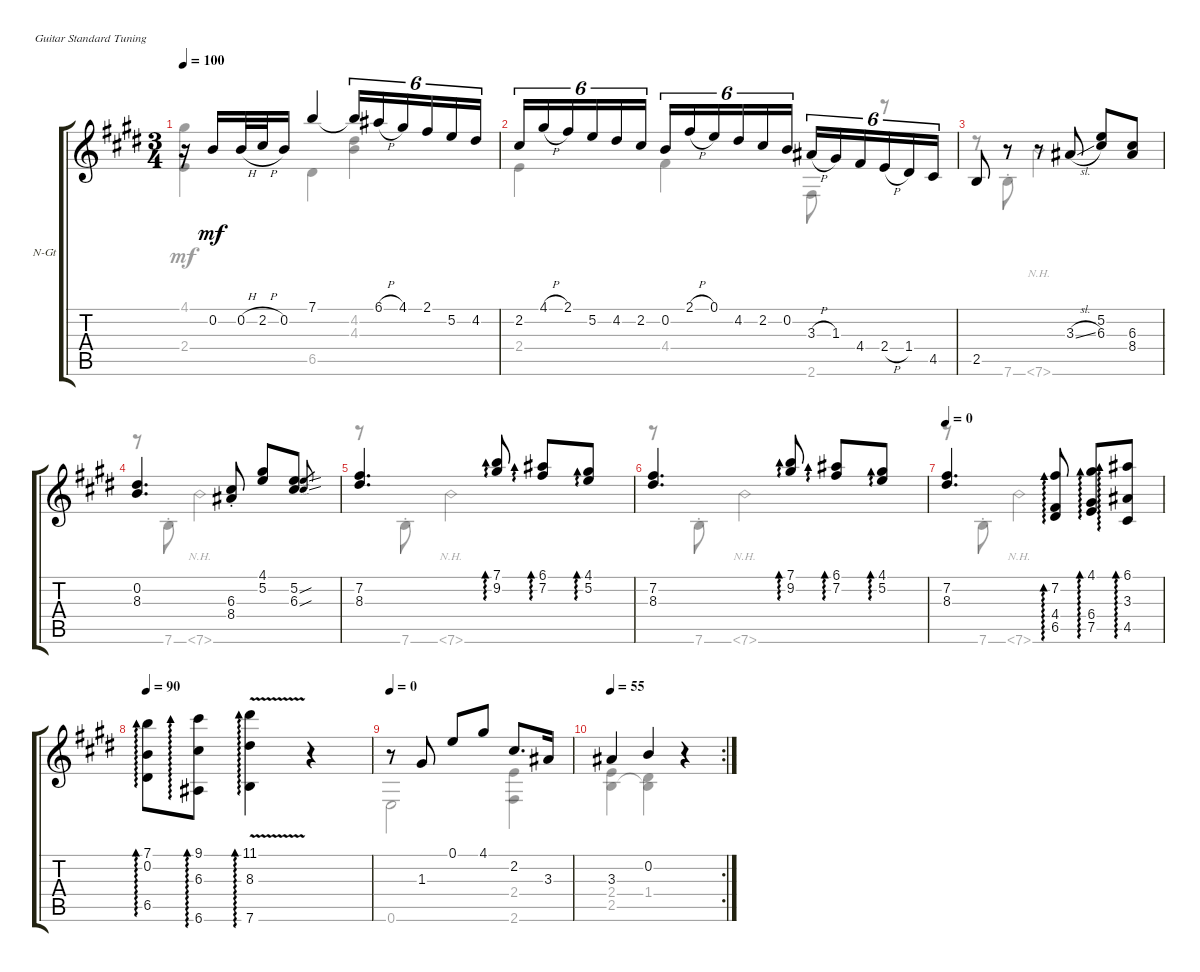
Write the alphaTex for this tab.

\bracketExtendMode groupsimilarinstruments
\firstSystemTrackNameOrientation horizontal
\otherSystemsTrackNameOrientation horizontal
\track ("Untitled" "N-Gt") {instrument acousticgrandpiano}
\staff {score tabs}
\tuning (E4 B3 G3 D3 A2 E2)
\displaytranspose 12
\voice
\ts (3 4)
\tempo 100
\clef g2
\ks e
r.16{dy mf} 0.2.16 0.2{h}.32 2.2{h}.32 0.2.16 7.1.4 7.1{t}.16{tu (6 4)} 6.1{h}.16{tu (6 4)} 4.1.16{tu (6 4)} 2.1.16{tu (6 4)} 5.2.16{tu (6 4)} 4.2.16{tu (6 4)} |
2.2.16{tu (6 4)} 4.1{h}.16{tu (6 4)} 2.1.16{tu (6 4)} 5.2.16{tu (6 4)} 4.2.16{tu (6 4)} 2.2.16{tu (6 4)} 0.2.16{tu (6 4)} 2.1{h}.16{tu (6 4)} 0.1.16{tu (6 4)} 4.2.16{tu (6 4)} 2.2.16{tu (6 4)} 0.2.16{tu (6 4)} 3.3{h}.16{tu (6 4)} 1.3.16{tu (6 4)} 4.4.16{tu (6 4)} 2.4{h}.16{tu (6 4)} 1.4.16{tu (6 4)} 4.5.16{tu (6 4)} |
2.5.8 r.8 r.8 3.3{sl}.8 (5.2 6.3).8 (6.3 8.4).8 |
(8.3 0.2).4{d} (6.3{st} 8.4{st}).8 (4.1 5.2).8 (5.2 6.3).8 (5.2{sou t} 6.3{sou t}).8{gr} |
(7.2 8.3).4{d} (7.1 9.2).8{ad 0} (6.1 7.2).8{ad 0} (4.1 5.2).8{ad 0} |
(7.2 8.3).4{d} (7.1 9.2).8{ad 0} (6.1 7.2).8{ad 0} (4.1 5.2).8{ad 0} |
\tempo 0
(7.2 8.3).4{d} (7.2 4.4 6.5).8{ad 0} (4.1 6.4 7.5).8{ad 0} (6.1 3.3 4.5).8{ad 0} |
\tempo 90
(7.1 0.2 6.5).8{ad 0} (9.1 6.3 6.6).8{ad 0} (11.1{v} 8.3{v} 7.6{v}).4{ad 0} r.4 |
\tempo 0
r.8 1.3.8 0.1.8 4.1.8 2.2.8{d} 3.3.16 |
\rc 2
\tempo 55
3.3.4 0.2.4 r.4
\voice
\clef g2
\ottava regular
\simile none
\ks e
(4.1 2.4).4{dy mf} 6.5.4 (4.2 4.3).4 |
2.4.4 4.4.4 2.6.8 r.8 |
r.8 7.6{st}.8 7.6{nh}.2 |
r.8 7.6{st}.8 7.6{nh}.2 |
r.8 7.6{st}.8 7.6{nh}.2 |
r.8 7.6{st}.8 7.6{nh}.2 |
r.8 7.6{st}.8 7.6{nh}.2 |
|
0.6.2 (2.4 2.6).4 |
(2.4 2.5).4 (1.4 2.5{t}).4 r.4
